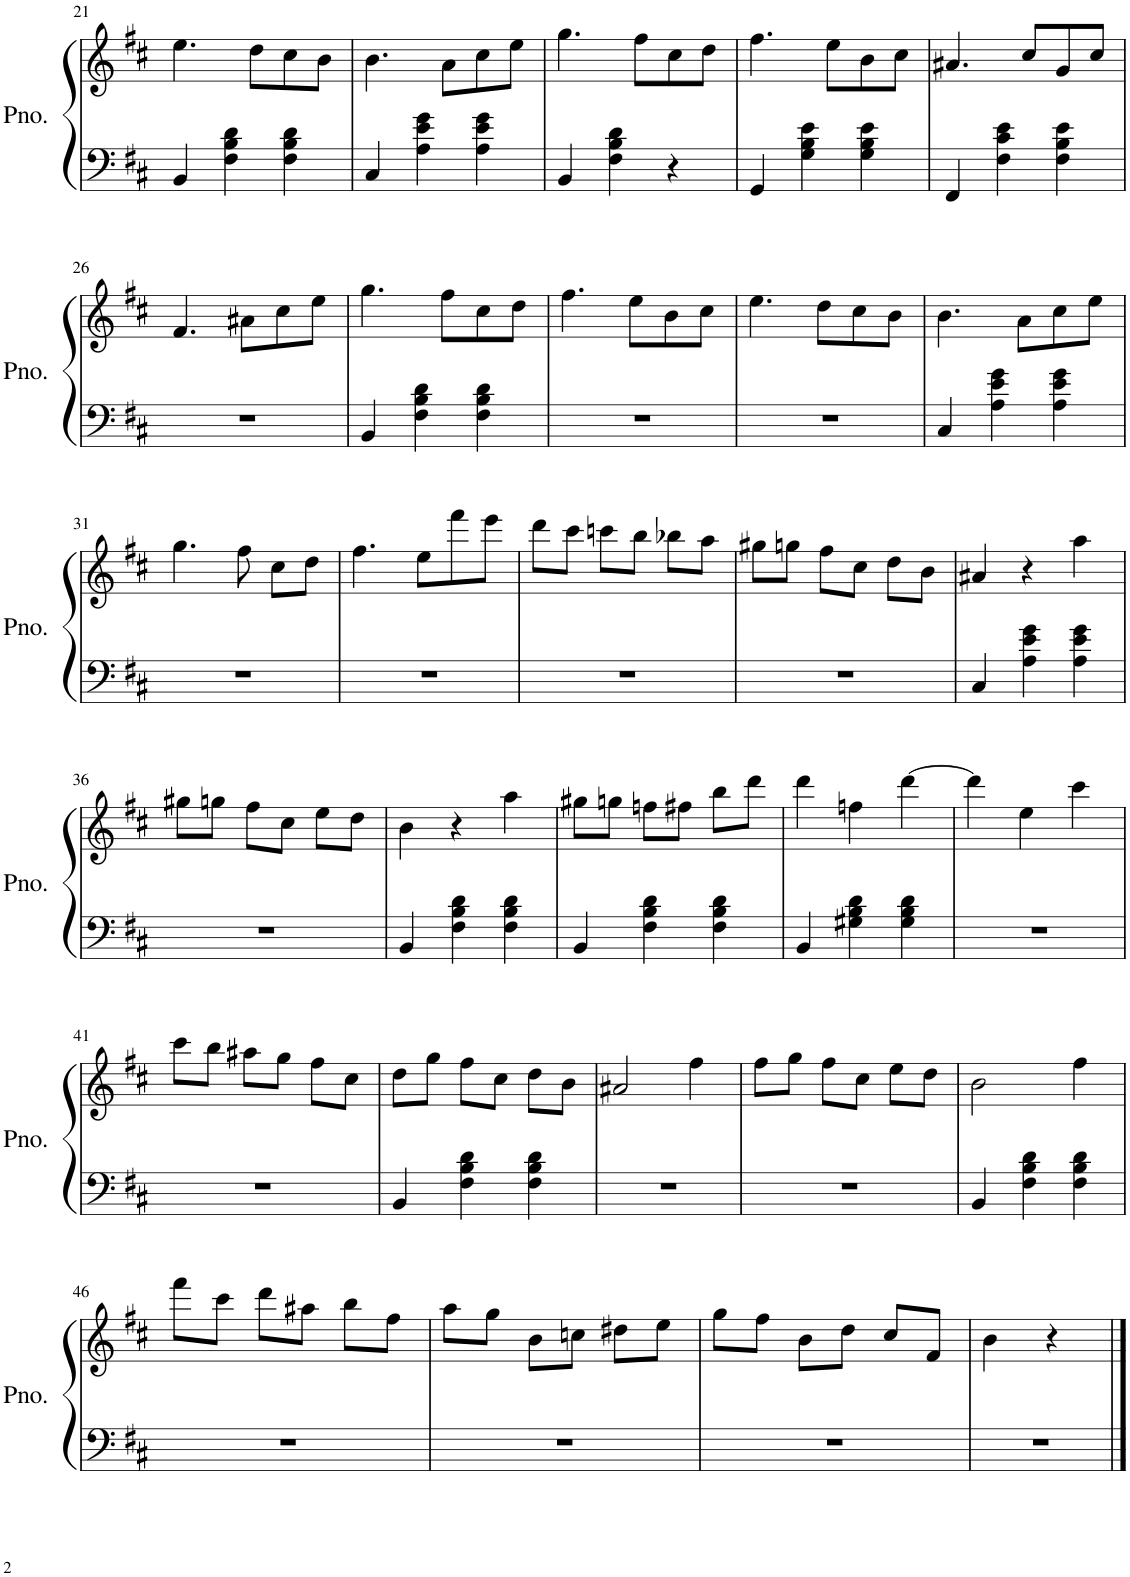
**kern	**kern
*part1	*part1
*staff2	*staff1
*I"Piano	*
*I'Pno.	*
!!LO:PB:g=z
*clefF4	*clefG2
*k[f#c#]	*k[f#c#]
*M3/4	*M3/4
=21	=21
4BB/	4.ee\
4F#\ 4B\ 4d\	.
.	8dd\L
4F#\ 4B\ 4d\	8cc#\
.	8b\J
=22	=22
4C#/	4.b\
4A\ 4e\ 4g\	.
.	8a\L
4A\ 4e\ 4g\	8cc#\
.	8ee\J
=23	=23
4BB/	4.gg\
4F#\ 4B\ 4d\	.
.	8ff#\L
4r	8cc#\
.	8dd\J
=24	=24
4GG/	4.ff#\
4G\ 4B\ 4e\	.
.	8ee\L
4G\ 4B\ 4e\	8b\
.	8cc#\J
=25	=25
4FF#/	4.a#X/
4F#\ 4c#\ 4e\	.
.	8cc#/L
4F#\ 4B\ 4e\	8g/
.	8cc#/J
!!LO:LB:g=z
=26	=26
2.r	4.f#/
.	8a#X\L
.	8cc#\
.	8ee\J
=27	=27
4BB/	4.gg\
4F#\ 4B\ 4d\	.
.	8ff#\L
4F#\ 4B\ 4d\	8cc#\
.	8dd\J
=28	=28
2.r	4.ff#\
.	8ee\L
.	8b\
.	8cc#\J
=29	=29
2.r	4.ee\
.	8dd\L
.	8cc#\
.	8b\J
=30	=30
4C#/	4.b\
4A\ 4e\ 4g\	.
.	8a\L
4A\ 4e\ 4g\	8cc#\
.	8ee\J
!!LO:LB:g=z
=31	=31
2.r	4.gg\
.	8ff#\
.	8cc#\L
.	8dd\J
=32	=32
2.r	4.ff#\
.	8ee\L
.	8fff#\
.	8eee\J
=33	=33
2.r	8ddd\L
.	8ccc#\J
.	8cccn\L
.	8bb\J
.	8bb-X\L
.	8aa\J
=34	=34
2.r	8gg#X\L
.	8ggn\J
.	8ff#\L
.	8cc#\J
.	8dd\L
.	8b\J
=35	=35
4C#/	4a#X/
4A\ 4e\ 4g\	4r
4A\ 4e\ 4g\	4aa\
!!LO:LB:g=z
=36	=36
2.r	8gg#X\L
.	8ggn\J
.	8ff#\L
.	8cc#\J
.	8ee\L
.	8dd\J
=37	=37
4BB/	4b\
4F#\ 4B\ 4d\	4r
4F#\ 4B\ 4d\	4aa\
=38	=38
4BB/	8gg#X\L
.	8ggn\J
4F#\ 4B\ 4d\	8ffn\L
.	8ff#X\J
4F#\ 4B\ 4d\	8bb\L
.	8ddd\J
=39	=39
4BB/	4ddd\
4G#X\ 4B\ 4d\	4ffn\
4G#\ 4B\ 4d\	[4ddd\
=40	=40
2.r	4ddd\]
.	4ee\
.	4ccc#\
!!LO:LB:g=z
=41	=41
2.r	8ccc#\L
.	8bb\J
.	8aa#X\L
.	8gg\J
.	8ff#\L
.	8cc#\J
=42	=42
4BB/	8dd\L
.	8gg\J
4F#\ 4B\ 4d\	8ff#\L
.	8cc#\J
4F#\ 4B\ 4d\	8dd\L
.	8b\J
=43	=43
2.r	2a#X/
.	4ff#\
=44	=44
2.r	8ff#\L
.	8gg\J
.	8ff#\L
.	8cc#\J
.	8ee\L
.	8dd\J
=45	=45
4BB/	2b\
4F#\ 4B\ 4d\	.
4F#\ 4B\ 4d\	4ff#\
!!LO:LB:g=z
=46	=46
2.r	8fff#\L
.	8ccc#\J
.	8ddd\L
.	8aa#X\J
.	8bb\L
.	8ff#\J
=47	=47
2.r	8aa\L
.	8gg\J
.	8b\L
.	8ccn\J
.	8dd#X\L
.	8ee\J
=48	=48
2.r	8gg\L
.	8ff#\J
.	8b\L
.	8dd\J
.	8cc#/L
.	8f#/J
=49	=49
2r	4b\
.	4r
==	==
*-	*-
